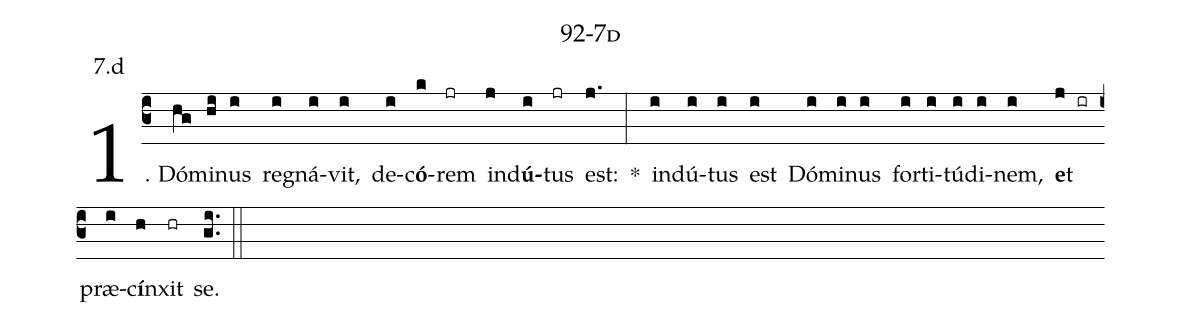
name: 92-7d;
annotation: 7.d;
%%
(c3)1. Dó(hg)mi(hi)nus(i) re(i)gná(i)vit,(i) de(i)c<b>ó</b>(k)rem(jr) ind(j)<b>ú</b>(i)tus(jr) est:(j.) *(:) ind(i)ú(i)tus(i) est(i) Dó(i)mi(i)nus(i) for(i)ti(i)tú(i)di(i)nem,(i) <b>e</b>t(j ir) præ(i)c<b>í</b>n(h)xit(hr) se.(gi..) (::)
